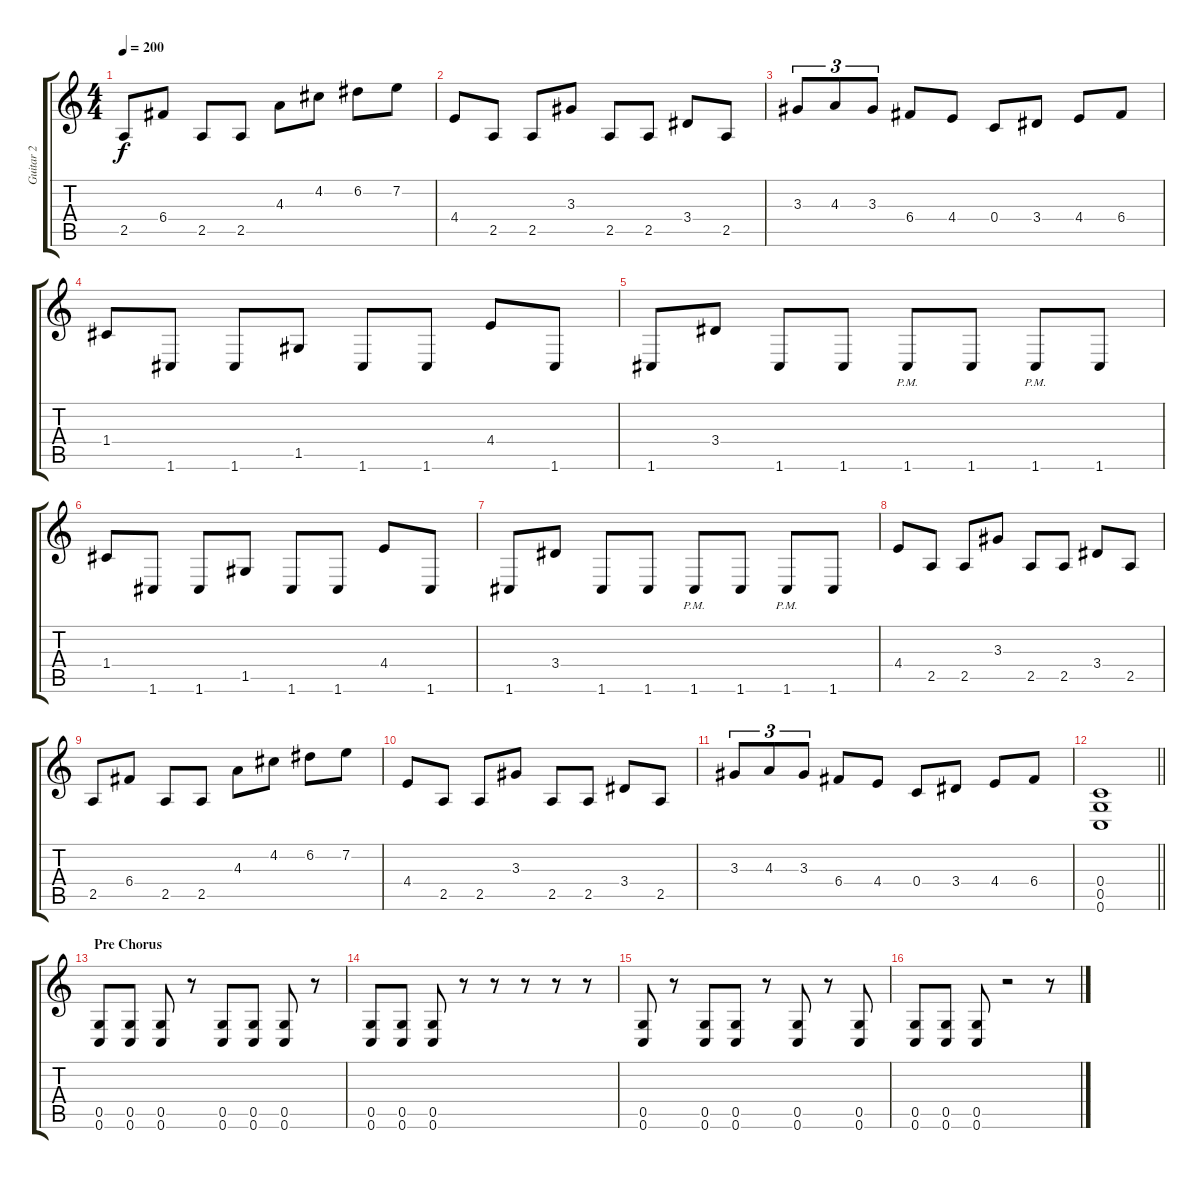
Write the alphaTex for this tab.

\track ("Guitar 2" "Guitar 2") {instrument distortionguitar}
\staff {score tabs}
\tuning (D4 A3 F3 C3 G2 C2) {hide}
\ts (4 4)
\tempo 200
\clef g2
\ks c
2.5.8{dy f} 6.4.8 2.5.8 2.5.8 4.3.8 4.2.8 6.2.8 7.2.8 |
4.4.8 2.5.8 2.5.8 3.3.8 2.5.8 2.5.8 3.4.8 2.5.8 |
3.3.8{tu (3 2)} 4.3.8{tu (3 2)} 3.3.8{tu (3 2)} 6.4.8 4.4.8 0.4.8 3.4.8 4.4.8 6.4.8 |
1.4.8 1.6.8 1.6.8 1.5.8 1.6.8 1.6.8 4.4.8 1.6.8 |
1.6.8 3.4.8 1.6.8 1.6.8 1.6{pm}.8 1.6.8 1.6{pm}.8 1.6.8 |
1.4.8 1.6.8 1.6.8 1.5.8 1.6.8 1.6.8 4.4.8 1.6.8 |
1.6.8 3.4.8 1.6.8 1.6.8 1.6{pm}.8 1.6.8 1.6{pm}.8 1.6.8 |
4.4.8 2.5.8 2.5.8 3.3.8 2.5.8 2.5.8 3.4.8 2.5.8 |
2.5.8 6.4.8 2.5.8 2.5.8 4.3.8 4.2.8 6.2.8 7.2.8 |
4.4.8 2.5.8 2.5.8 3.3.8 2.5.8 2.5.8 3.4.8 2.5.8 |
3.3.8{tu (3 2)} 4.3.8{tu (3 2)} 3.3.8{tu (3 2)} 6.4.8 4.4.8 0.4.8 3.4.8 4.4.8 6.4.8 |
\barLineRight lightlight
(0.4 0.5 0.6).1 |
\section ("" "Pre Chorus")
(0.5 0.6).8 (0.5 0.6).8 (0.5 0.6).8 r.8 (0.5 0.6).8 (0.5 0.6).8 (0.5 0.6).8 r.8 |
(0.5 0.6).8 (0.5 0.6).8 (0.5 0.6).8 r.8 r.8 r.8 r.8 r.8 |
(0.5 0.6).8 r.8 (0.5 0.6).8 (0.5 0.6).8 r.8 (0.5 0.6).8 r.8 (0.5 0.6).8 |
(0.5 0.6).8 (0.5 0.6).8 (0.5 0.6).8 r.2 r.8
